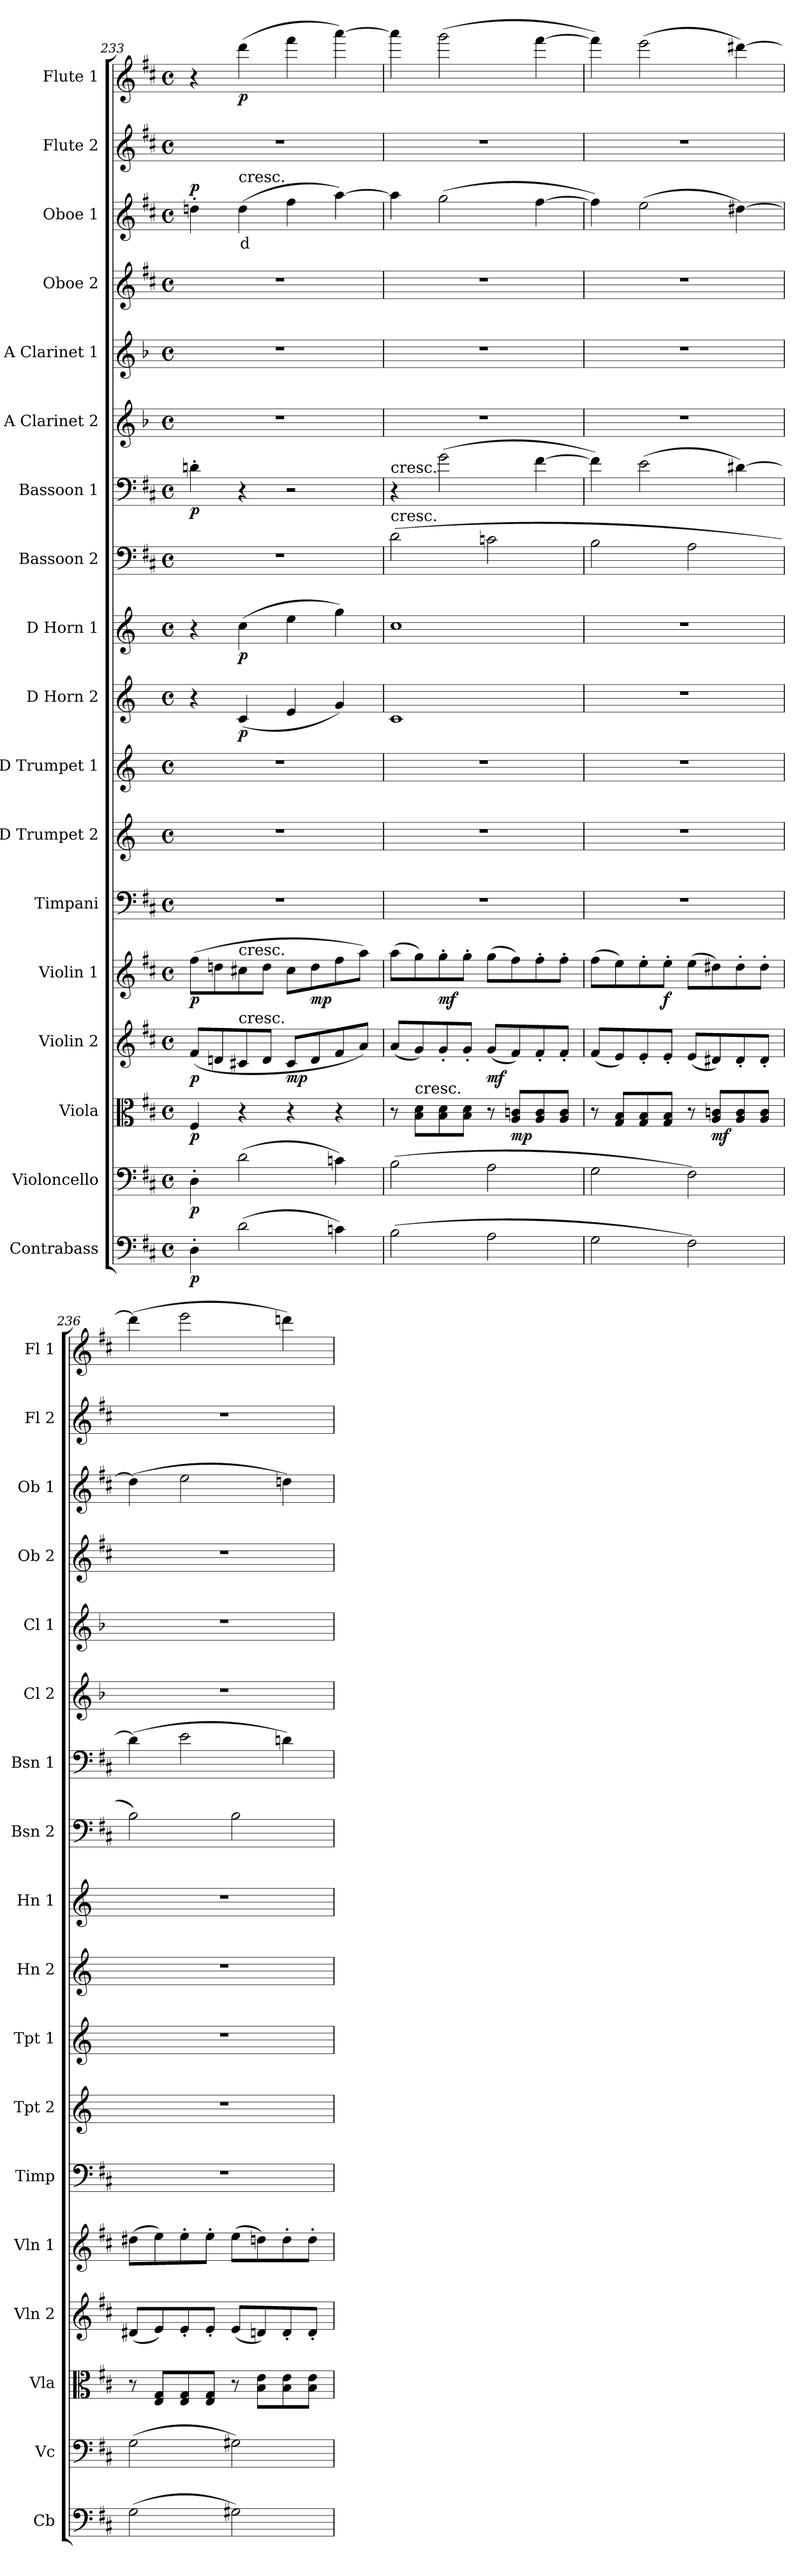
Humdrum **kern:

**kern	**dynam	**kern	**dynam	**kern	**dynam	**kern	**dynam	**kern	**dynam	**kern	**kern	**kern	**kern	**dynam	**kern	**dynam	**kern	**kern	**dynam	**kern	**kern	**kern	**kern	**text	**dynam	**kern	**kern	**dynam
*part18	*part18	*part17	*part17	*part16	*part16	*part15	*part15	*part14	*part14	*part13	*part12	*part11	*part10	*part10	*part9	*part9	*part8	*part7	*part7	*part6	*part5	*part4	*part3	*part3	*part3	*part2	*part1	*part1
*staff18	*staff18	*staff17	*staff17	*staff16	*staff16	*staff15	*staff15	*staff14	*staff14	*staff13	*staff12	*staff11	*staff10	*staff10	*staff9	*staff9	*staff8	*staff7	*staff7	*staff6	*staff5	*staff4	*staff3	*staff3	*staff3	*staff2	*staff1	*staff1
*I"Contrabass	*	*I"Violoncello	*	*I"Viola	*	*I"Violin 2	*	*I"Violin 1	*	*I"Timpani	*I"D Trumpet 2	*I"D Trumpet 1	*I"D Horn 2	*	*I"D Horn 1	*	*I"Bassoon 2	*I"Bassoon 1	*	*I"A Clarinet 2	*I"A Clarinet 1	*I"Oboe 2	*I"Oboe 1	*	*	*I"Flute 2	*I"Flute 1	*
*I'Cb	*	*I'Vc	*	*I'Vla	*	*I'Vln 2	*	*I'Vln 1	*	*I'Timp	*I'Tpt 2	*I'Tpt 1	*I'Hn 2	*	*I'Hn 1	*	*I'Bsn 2	*I'Bsn 1	*	*I'Cl 2	*I'Cl 1	*I'Ob 2	*I'Ob 1	*	*	*I'Fl 2	*I'Fl 1	*
*clefF4	*	*clefF4	*	*clefC3	*	*clefG2	*	*clefG2	*	*clefF4	*clefG2	*clefG2	*clefG2	*	*clefG2	*	*clefF4	*clefF4	*	*clefG2	*clefG2	*clefG2	*clefG2	*	*	*clefG2	*clefG2	*
*ITrd7c12	*	*	*	*	*	*	*	*	*	*	*ITrd-1c-2	*ITrd-1c-2	*ITrd6c10	*	*ITrd6c10	*	*	*	*	*ITrd2c3	*ITrd2c3	*	*	*	*	*	*	*
*k[f#c#]	*	*k[f#c#]	*	*k[f#c#]	*	*k[f#c#]	*	*k[f#c#]	*	*k[f#c#]	*k[f#c#]	*k[f#c#]	*k[f#c#]	*	*k[f#c#]	*	*k[f#c#]	*k[f#c#]	*	*k[f#c#]	*k[f#c#]	*k[f#c#]	*k[f#c#]	*	*	*k[f#c#]	*k[f#c#]	*
*M4/4	*	*M4/4	*	*M4/4	*	*M4/4	*	*M4/4	*	*M4/4	*M4/4	*M4/4	*M4/4	*	*M4/4	*	*M4/4	*M4/4	*	*M4/4	*M4/4	*M4/4	*M4/4	*	*	*M4/4	*M4/4	*
*met(c)	*	*met(c)	*	*met(c)	*	*met(c)	*	*met(c)	*	*met(c)	*met(c)	*met(c)	*met(c)	*	*met(c)	*	*met(c)	*met(c)	*	*met(c)	*met(c)	*met(c)	*met(c)	*	*	*met(c)	*met(c)	*
=233	=233	=233	=233	=233	=233	=233	=233	=233	=233	=233	=233	=233	=233	=233	=233	=233	=233	=233	=233	=233	=233	=233	=233	=233	=233	=233	=233	=233
!	!LO:DY:b	!	!LO:DY:b	!	!LO:DY:b	!	!LO:DY:b	!	!LO:DY:b	!	!	!	!	!	!	!	!	!	!LO:DY:b	!	!	!	!	!	!LO:DY:b	!	!	!
4DD'\	p	4D'\	p	4F#/	p	(8f#/L	p	(8ff#\L	p	1r	1r	1r	4r	.	4r	.	1r	4dn'\	p	1r	1r	1r	4ddn'\	.	p	1r	4r	.
.	.	.	.	.	.	8dn/	.	8ddn\	.	.	.	.	.	.	.	.	.	.	.	.	.	.	.	.	.	.	.	.
!	!	!	!	!	!	!	!	!	!	!	!	!	!	!	!	!	!	!	!	!	!	!	!LO:TX:a:t=cresc.	!	!	!	!	!
!	!	!	!	!	!	!	!	!LO:TX:a:t=cresc.	!	!	!	!	!	!	!	!	!	!	!	!	!	!	!	!	!	!	!	!
!	!	!	!	!	!	!LO:TX:a:t=cresc.	!	!	!	!	!	!	!	!	!	!	!	!	!	!	!	!	!	!	!	!	!	!
!	!	!	!	!	!	!	!	!	!	!	!	!	!	!LO:DY:b	!	!LO:DY:b	!	!	!	!	!	!	!	!LO:LY:b:color=#FF0000	!	!	!	!LO:DY:b
(2D\	.	(2d\	.	4r	.	8c#X/	.	8cc#X\	.	.	.	.	(4D/	p	(4d\	p	.	4r	.	.	.	.	(4dd\	d	.	.	(4ddd\	p
.	.	.	.	.	.	8d/J	.	8dd\J	.	.	.	.	.	.	.	.	.	.	.	.	.	.	.	.	.	.	.	.
!	!	!	!	!	!	!	!LO:DY:b	!	!	!	!	!	!	!	!	!	!	!	!	!	!	!	!	!	!	!	!	!
.	.	.	.	4r	.	8c#/L	mp	8cc#\L	.	.	.	.	4F#/	.	4f#\	.	.	2r	.	.	.	.	4ff#\	.	.	.	4fff#\	.
!	!	!	!	!	!	!	!	!	!LO:DY:b	!	!	!	!	!	!	!	!	!	!	!	!	!	!	!	!	!	!	!
.	.	.	.	.	.	8d/	.	8dd\	mp	.	.	.	.	.	.	.	.	.	.	.	.	.	.	.	.	.	.	.
4Cn\)	.	4cn\)	.	4r	.	8f#/	.	8ff#\	.	.	.	.	4A/)	.	4a\)	.	.	.	.	.	.	.	[4aa\)	.	.	.	[4aaa\)	.
.	.	.	.	.	.	8a/J)	.	8aa\J)	.	.	.	.	.	.	.	.	.	.	.	.	.	.	.	.	.	.	.	.
=234	=234	=234	=234	=234	=234	=234	=234	=234	=234	=234	=234	=234	=234	=234	=234	=234	=234	=234	=234	=234	=234	=234	=234	=234	=234	=234	=234	=234
!	!	!	!	!	!	!	!	!	!	!	!	!	!	!	!	!	!	!LO:TX:a:t=cresc.	!	!	!	!	!	!	!	!	!	!
!	!	!	!	!	!	!	!	!	!	!	!	!	!	!	!	!	!LO:TX:a:t=cresc.	!	!	!	!	!	!	!	!	!	!	!
(2BB\	.	(2B\	.	8r	.	(8a/L	.	(8aa\L	.	1r	1r	1r	1D	.	1d	.	(2d\	4r	.	1r	1r	1r	4aa\]	.	.	1r	4aaa\]	.
!	!	!	!	!LO:TX:a:t=cresc.	!	!	!	!	!	!	!	!	!	!	!	!	!	!	!	!	!	!	!	!	!	!	!	!
.	.	.	.	8B\ 8d\L	.	8g/)	.	8gg\)	.	.	.	.	.	.	.	.	.	.	.	.	.	.	.	.	.	.	.	.
!	!	!	!	!	!	!	!	!	!LO:DY:b	!	!	!	!	!	!	!	!	!	!	!	!	!	!	!	!	!	!	!
.	.	.	.	8B\ 8d\	.	8g'/	.	8gg'\	mf	.	.	.	.	.	.	.	.	(2g\	.	.	.	.	(2gg\	.	.	.	(2ggg\	.
.	.	.	.	8B\ 8d\J	.	8g'/J	.	8gg'\J	.	.	.	.	.	.	.	.	.	.	.	.	.	.	.	.	.	.	.	.
!	!	!	!	!	!	!	!LO:DY:b	!	!	!	!	!	!	!	!	!	!	!	!	!	!	!	!	!	!	!	!	!
2AA\	.	2A\	.	8r	.	(8g/L	mf	(8gg\L	.	.	.	.	.	.	.	.	2cn\	.	.	.	.	.	.	.	.	.	.	.
!	!	!	!	!	!LO:DY:b	!	!	!	!	!	!	!	!	!	!	!	!	!	!	!	!	!	!	!	!	!	!	!
.	.	.	.	8A/ 8cn/L	mp	8f#/)	.	8ff#\)	.	.	.	.	.	.	.	.	.	.	.	.	.	.	.	.	.	.	.	.
.	.	.	.	8A/ 8c/	.	8f#'/	.	8ff#'\	.	.	.	.	.	.	.	.	.	[4f#\	.	.	.	.	[4ff#\	.	.	.	[4fff#\	.
.	.	.	.	8A/ 8c/J	.	8f#'/J	.	8ff#'\J	.	.	.	.	.	.	.	.	.	.	.	.	.	.	.	.	.	.	.	.
=235	=235	=235	=235	=235	=235	=235	=235	=235	=235	=235	=235	=235	=235	=235	=235	=235	=235	=235	=235	=235	=235	=235	=235	=235	=235	=235	=235	=235
2GG\	.	2G\	.	8r	.	(8f#/L	.	(8ff#\L	.	1r	1r	1r	1r	.	1r	.	2B\	4f#\])	.	1r	1r	1r	4ff#\])	.	.	1r	4fff#\])	.
.	.	.	.	8G/ 8B/L	.	8e/)	.	8ee\)	.	.	.	.	.	.	.	.	.	.	.	.	.	.	.	.	.	.	.	.
.	.	.	.	8G/ 8B/	.	8e'/	.	8ee'\	.	.	.	.	.	.	.	.	.	(2e\	.	.	.	.	(2ee\	.	.	.	(2eee\	.
!	!	!	!	!	!	!	!	!	!LO:DY:b	!	!	!	!	!	!	!	!	!	!	!	!	!	!	!	!	!	!	!
.	.	.	.	8G/ 8B/J	.	8e'/J	.	8ee'\J	f	.	.	.	.	.	.	.	.	.	.	.	.	.	.	.	.	.	.	.
2FF#\)	.	2F#\)	.	8r	.	(8e/L	.	(8ee\L	.	.	.	.	.	.	.	.	2A\	.	.	.	.	.	.	.	.	.	.	.
!	!	!	!	!	!LO:DY:b	!	!	!	!	!	!	!	!	!	!	!	!	!	!	!	!	!	!	!	!	!	!	!
.	.	.	.	8A/ 8cn/L	mf	8d#X/)	.	8dd#X\)	.	.	.	.	.	.	.	.	.	.	.	.	.	.	.	.	.	.	.	.
.	.	.	.	8A/ 8c/	.	8d#'/	.	8dd#'\	.	.	.	.	.	.	.	.	.	[4d#X\)	.	.	.	.	[4dd#X\)	.	.	.	[4ddd#X\)	.
.	.	.	.	8A/ 8c/J	.	8d#'/J	.	8dd#'\J	.	.	.	.	.	.	.	.	.	.	.	.	.	.	.	.	.	.	.	.
=236	=236	=236	=236	=236	=236	=236	=236	=236	=236	=236	=236	=236	=236	=236	=236	=236	=236	=236	=236	=236	=236	=236	=236	=236	=236	=236	=236	=236
(2GG\	.	(2G\	.	8r	.	(8d#X/L	.	(8dd#X\L	.	1r	1r	1r	1r	.	1r	.	2B\)	(4d#\]	.	1r	1r	1r	(4dd#\]	.	.	1r	(4ddd#\]	.
.	.	.	.	8E/ 8G/L	.	8e/)	.	8ee\)	.	.	.	.	.	.	.	.	.	.	.	.	.	.	.	.	.	.	.	.
.	.	.	.	8E/ 8G/	.	8e'/	.	8ee'\	.	.	.	.	.	.	.	.	.	2e\	.	.	.	.	2ee\	.	.	.	2eee\	.
.	.	.	.	8E/ 8G/J	.	8e'/J	.	8ee'\J	.	.	.	.	.	.	.	.	.	.	.	.	.	.	.	.	.	.	.	.
2GG#X\)	.	2G#X\)	.	8r	.	(8e/L	.	(8ee\L	.	.	.	.	.	.	.	.	2B\	.	.	.	.	.	.	.	.	.	.	.
.	.	.	.	8B\ 8e\L	.	8dn/)	.	8ddn\)	.	.	.	.	.	.	.	.	.	.	.	.	.	.	.	.	.	.	.	.
.	.	.	.	8B\ 8e\	.	8d'/	.	8dd'\	.	.	.	.	.	.	.	.	.	4dn\)	.	.	.	.	4ddn\)	.	.	.	4dddn\)	.
.	.	.	.	8B\ 8e\J	.	8d'/J	.	8dd'\J	.	.	.	.	.	.	.	.	.	.	.	.	.	.	.	.	.	.	.	.
=	=	=	=	=	=	=	=	=	=	=	=	=	=	=	=	=	=	=	=	=	=	=	=	=	=	=	=	=
*-	*-	*-	*-	*-	*-	*-	*-	*-	*-	*-	*-	*-	*-	*-	*-	*-	*-	*-	*-	*-	*-	*-	*-	*-	*-	*-	*-	*-
